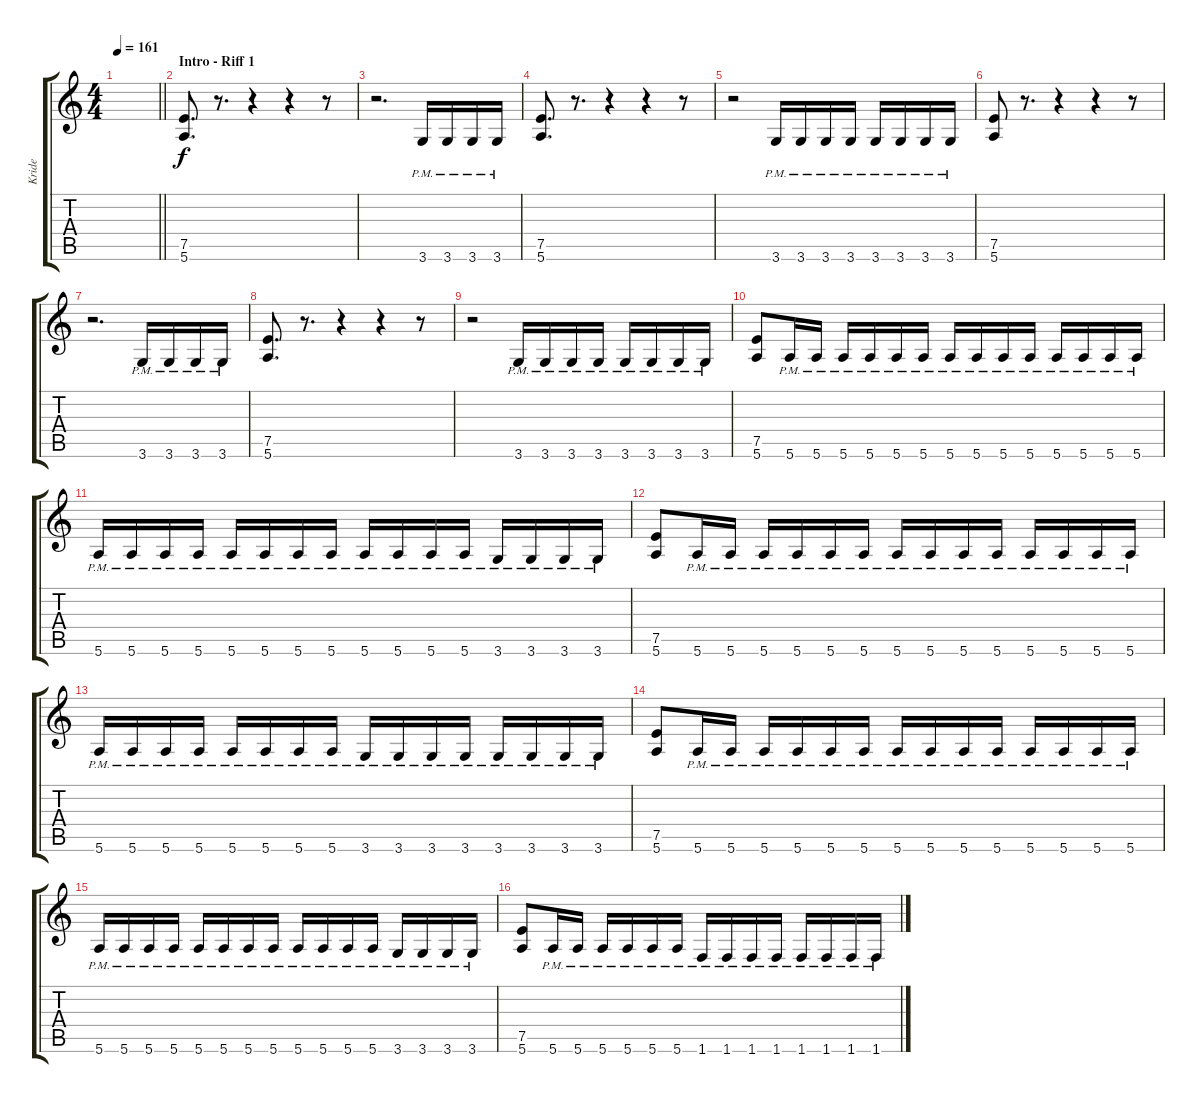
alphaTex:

\track ("Kride" "Kride") {instrument distortionguitar}
\staff {score tabs}
\tuning (E4 B3 G3 D3 A2 E2) {hide}
\ts (4 4)
\tempo 161
\clef g2
\barLineRight lightlight
\ks c
|
\section ("" "Intro - Riff 1")
(7.5 5.6).8{d} r.8{d} r.4 r.4 r.8 |
r.2{d} 3.6{pm}.16 3.6{pm}.16 3.6{pm}.16 3.6{pm}.16 |
(7.5 5.6).8{d} r.8{d} r.4 r.4 r.8 |
r.2 3.6{pm}.16 3.6{pm}.16 3.6{pm}.16 3.6{pm}.16 3.6{pm}.16 3.6{pm}.16 3.6{pm}.16 3.6{pm}.16 |
(7.5 5.6).8 r.8{d} r.4 r.4 r.8 |
r.2{d} 3.6{pm}.16 3.6{pm}.16 3.6{pm}.16 3.6{pm}.16 |
(7.5 5.6).8{d} r.8{d} r.4 r.4 r.8 |
r.2 3.6{pm}.16 3.6{pm}.16 3.6{pm}.16 3.6{pm}.16 3.6{pm}.16 3.6{pm}.16 3.6{pm}.16 3.6{pm}.16 |
(7.5 5.6).8 5.6{pm}.16 5.6{pm}.16 5.6{pm}.16 5.6{pm}.16 5.6{pm}.16 5.6{pm}.16 5.6{pm}.16 5.6{pm}.16 5.6{pm}.16 5.6{pm}.16 5.6{pm}.16 5.6{pm}.16 5.6{pm}.16 5.6{pm}.16 |
5.6{pm}.16 5.6{pm}.16 5.6{pm}.16 5.6{pm}.16 5.6{pm}.16 5.6{pm}.16 5.6{pm}.16 5.6{pm}.16 5.6{pm}.16 5.6{pm}.16 5.6{pm}.16 5.6{pm}.16 3.6{pm}.16 3.6{pm}.16 3.6{pm}.16 3.6{pm}.16 |
(7.5 5.6).8 5.6{pm}.16 5.6{pm}.16 5.6{pm}.16 5.6{pm}.16 5.6{pm}.16 5.6{pm}.16 5.6{pm}.16 5.6{pm}.16 5.6{pm}.16 5.6{pm}.16 5.6{pm}.16 5.6{pm}.16 5.6{pm}.16 5.6{pm}.16 |
5.6{pm}.16 5.6{pm}.16 5.6{pm}.16 5.6{pm}.16 5.6{pm}.16 5.6{pm}.16 5.6{pm}.16 5.6{pm}.16 3.6{pm}.16 3.6{pm}.16 3.6{pm}.16 3.6{pm}.16 3.6{pm}.16 3.6{pm}.16 3.6{pm}.16 3.6{pm}.16 |
(7.5 5.6).8 5.6{pm}.16 5.6{pm}.16 5.6{pm}.16 5.6{pm}.16 5.6{pm}.16 5.6{pm}.16 5.6{pm}.16 5.6{pm}.16 5.6{pm}.16 5.6{pm}.16 5.6{pm}.16 5.6{pm}.16 5.6{pm}.16 5.6{pm}.16 |
5.6{pm}.16 5.6{pm}.16 5.6{pm}.16 5.6{pm}.16 5.6{pm}.16 5.6{pm}.16 5.6{pm}.16 5.6{pm}.16 5.6{pm}.16 5.6{pm}.16 5.6{pm}.16 5.6{pm}.16 3.6{pm}.16 3.6{pm}.16 3.6{pm}.16 3.6{pm}.16 |
(7.5 5.6).8 5.6{pm}.16 5.6{pm}.16 5.6{pm}.16 5.6{pm}.16 5.6{pm}.16 5.6{pm}.16 1.6{pm}.16 1.6{pm}.16 1.6{pm}.16 1.6{pm}.16 1.6{pm}.16 1.6{pm}.16 1.6{pm}.16 1.6{pm}.16
